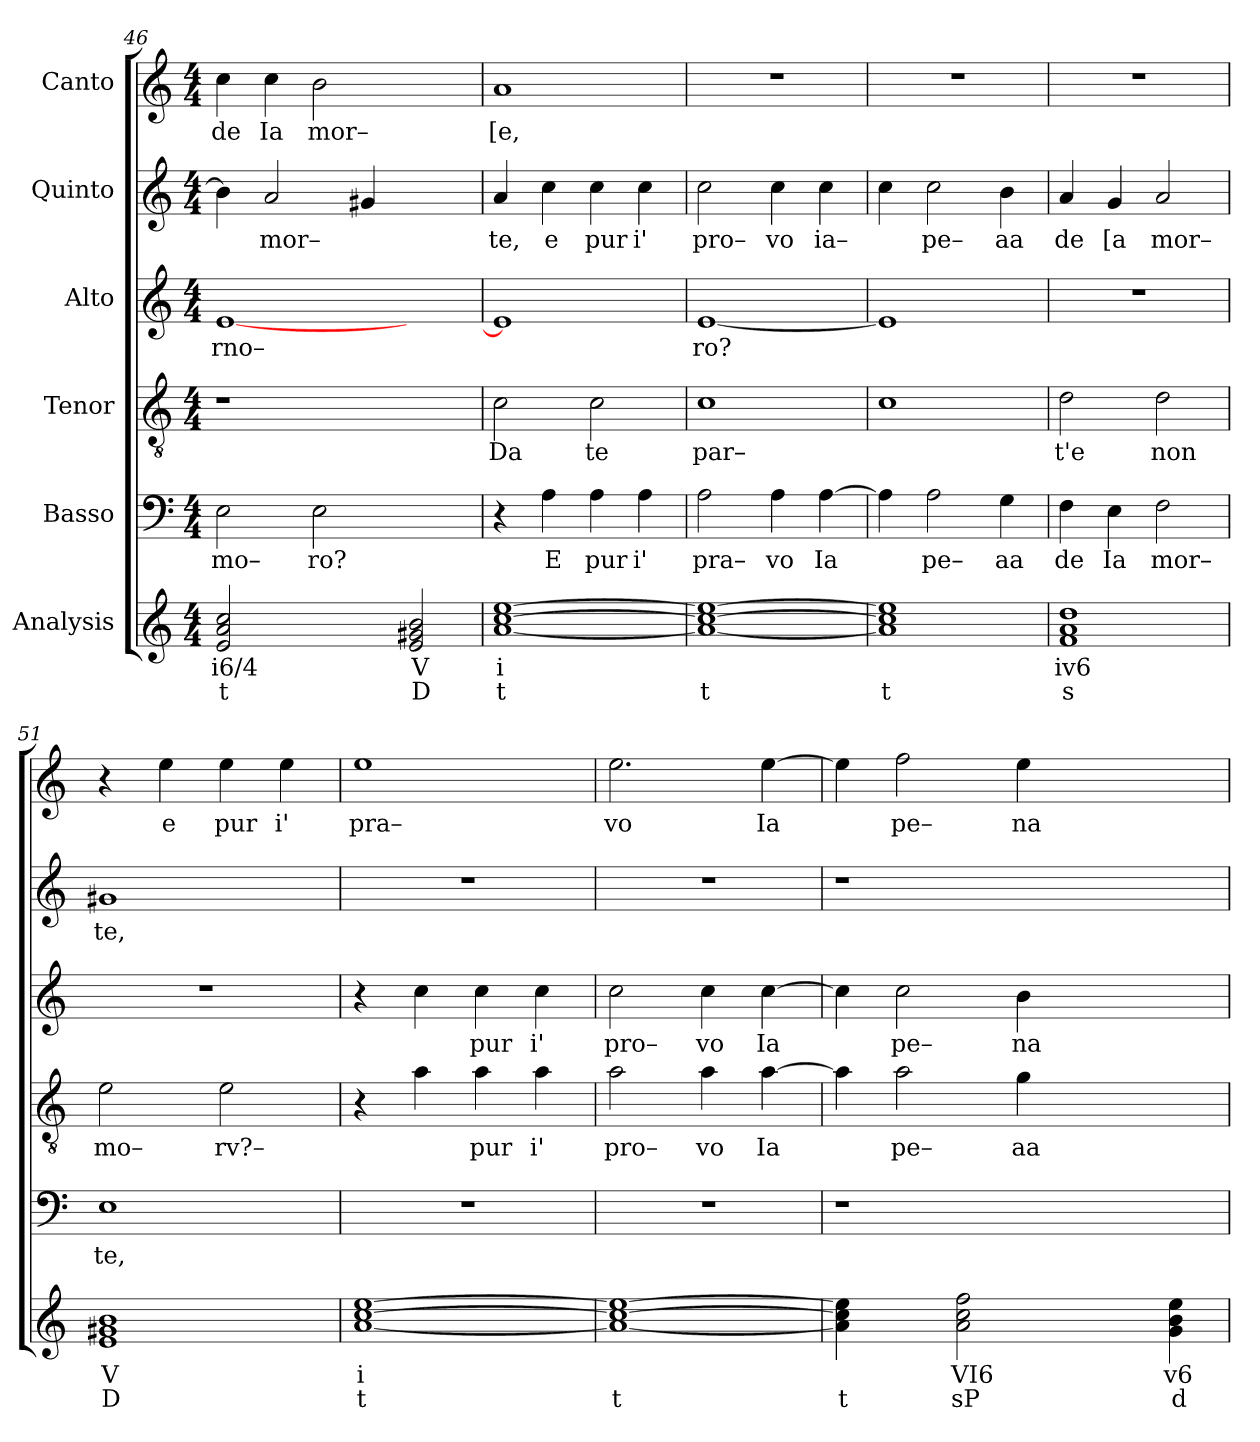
**kern	**text	**text	**kern	**text	**kern	**text	**kern	**text	**kern	**text	**kern	**text
*part6	*part6	*part6	*part5	*part5	*part4	*part4	*part3	*part3	*part2	*part2	*part1	*part1
*staff6	*staff6	*staff6	*staff5	*staff5	*staff4	*staff4	*staff3	*staff3	*staff2	*staff2	*staff1	*staff1
*I"Analysis	*	*	*I"Basso	*	*I"Tenor	*	*I"Alto	*	*I"Quinto	*	*I"Canto	*
*	*	*	*clefF4	*	*clefGv2	*	*clefG2	*	*clefG2	*	*clefG2	*
*k[]	*	*	*k[]	*	*k[]	*	*k[]	*	*k[]	*	*k[]	*
*M4/4	*	*	*M4/4	*	*M4/4	*	*M4/4	*	*M4/4	*	*M4/4	*
=46	=46	=46	=46	=46	=46	=46	=46	=46	=46	=46	=46	=46
!	!	!	!	!LO:LY:b	!	!	!	!	!	!	!	!
!	!	!	!	!	!	!	!	!LO:LY:b	!	!	!	!
!	!	!	!	!	!	!	!	!	!	!	!	!LO:LY:b
2e 2a 2cc	i6/4	t	2E\	mo–	1r	.	[1e	rno–	4b\]	.	4cc\	de
!	!	!	!	!	!	!	!	!	!	!LO:LY:b	!	!
!	!	!	!	!	!	!	!	!	!	!	!	!LO:LY:b
.	.	.	.	.	.	.	.	.	2a/	mor–	4cc\	Ia
!	!	!	!	!LO:LY:b	!	!	!	!	!	!	!	!
!	!	!	!	!	!	!	!	!	!	!	!	!LO:LY:b
2ryy	.	.	2E\	ro?	.	.	.	.	.	.	2b\	mor–
.	.	.	.	.	.	.	.	.	4g#X/	.	.	.
2e 2g#X 2b	V	D	2ryy	.	2ryy	.	2ryy	.	2ryy	.	2ryy	.
=47	=47	=47	=47	=47	=47	=47	=47	=47	=47	=47	=47	=47
!	!	!	!	!	!	!LO:LY:b	!	!	!	!	!	!
!	!	!	!	!	!	!	!	!	!	!LO:LY:b	!	!
!	!	!	!	!	!	!	!	!	!	!	!	!LO:LY:b
[1a [1cc [1ee	i	t	4r	.	2c\	Da	1e]	.	4a/	te,	1a	[e,
!	!	!	!	!LO:LY:b	!	!	!	!	!	!	!	!
!	!	!	!	!	!	!	!	!	!	!LO:LY:b	!	!
.	.	.	4A\	E	.	.	.	.	4cc\	e	.	.
!	!	!	!	!LO:LY:b	!	!	!	!	!	!	!	!
!	!	!	!	!	!	!LO:LY:b	!	!	!	!	!	!
!	!	!	!	!	!	!	!	!	!	!LO:LY:b	!	!
.	.	.	4A\	pur	2c\	te	.	.	4cc\	pur	.	.
!	!	!	!	!LO:LY:b	!	!	!	!	!	!	!	!
!	!	!	!	!	!	!	!	!	!	!LO:LY:b	!	!
.	.	.	4A\	i'	.	.	.	.	4cc\	i'	.	.
=48	=48	=48	=48	=48	=48	=48	=48	=48	=48	=48	=48	=48
!	!	!	!	!LO:LY:b	!	!	!	!	!	!	!	!
!	!	!	!	!	!	!LO:LY:b	!	!	!	!	!	!
!	!	!	!	!	!	!	!	!LO:LY:b	!	!	!	!
!	!	!	!	!	!	!	!	!	!	!LO:LY:b	!	!
1a_ 1cc_ 1ee_	.	t	2A\	pra–	1c	par–	[1e	ro?	2cc\	pro–	1r	.
!	!	!	!	!LO:LY:b	!	!	!	!	!	!	!	!
!	!	!	!	!	!	!	!	!	!	!LO:LY:b	!	!
.	.	.	4A\	vo	.	.	.	.	4cc\	vo	.	.
!	!	!	!	!LO:LY:b	!	!	!	!	!	!	!	!
!	!	!	!	!	!	!	!	!	!	!LO:LY:b	!	!
.	.	.	[4A\	Ia	.	.	.	.	4cc\	ia–	.	.
=49	=49	=49	=49	=49	=49	=49	=49	=49	=49	=49	=49	=49
1a] 1cc] 1ee]	.	t	4A\]	.	1c	.	1e]	.	4cc\	.	1r	.
!	!	!	!	!LO:LY:b	!	!	!	!	!	!	!	!
!	!	!	!	!	!	!	!	!	!	!LO:LY:b	!	!
.	.	.	2A\	pe–	.	.	.	.	2cc\	pe–	.	.
!	!	!	!	!LO:LY:b	!	!	!	!	!	!	!	!
!	!	!	!	!	!	!	!	!	!	!LO:LY:b	!	!
.	.	.	4G\	aa	.	.	.	.	4b\	aa	.	.
=50	=50	=50	=50	=50	=50	=50	=50	=50	=50	=50	=50	=50
!	!	!	!	!LO:LY:b	!	!	!	!	!	!	!	!
!	!	!	!	!	!	!LO:LY:b	!	!	!	!	!	!
!	!	!	!	!	!	!	!	!	!	!LO:LY:b	!	!
1f 1a 1dd	iv6	s	4F\	de	2d\	t'e	1r	.	4a/	de	1r	.
!	!	!	!	!LO:LY:b	!	!	!	!	!	!	!	!
!	!	!	!	!	!	!	!	!	!	!LO:LY:b	!	!
.	.	.	4E\	Ia	.	.	.	.	4g/	[a	.	.
!	!	!	!	!LO:LY:b	!	!	!	!	!	!	!	!
!	!	!	!	!	!	!LO:LY:b	!	!	!	!	!	!
!	!	!	!	!	!	!	!	!	!	!LO:LY:b	!	!
.	.	.	2F\	mor–	2d\	non	.	.	2a/	mor–	.	.
=51	=51	=51	=51	=51	=51	=51	=51	=51	=51	=51	=51	=51
!	!	!	!	!LO:LY:b	!	!	!	!	!	!	!	!
!	!	!	!	!	!	!LO:LY:b	!	!	!	!	!	!
!	!	!	!	!	!	!	!	!	!	!LO:LY:b	!	!
1e 1g#X 1b	V	D	1E	te,	2e\	mo–	1r	.	1g#X	te,	4r	.
!	!	!	!	!	!	!	!	!	!	!	!	!LO:LY:b
.	.	.	.	.	.	.	.	.	.	.	4ee\	e
!	!	!	!	!	!	!LO:LY:b	!	!	!	!	!	!
!	!	!	!	!	!	!	!	!	!	!	!	!LO:LY:b
.	.	.	.	.	2e\	rv?–	.	.	.	.	4ee\	pur
!	!	!	!	!	!	!	!	!	!	!	!	!LO:LY:b
.	.	.	.	.	.	.	.	.	.	.	4ee\	i'
=52	=52	=52	=52	=52	=52	=52	=52	=52	=52	=52	=52	=52
!	!	!	!	!	!	!	!	!	!	!	!	!LO:LY:b
[1a [1cc [1ee	i	t	1r	.	4r	.	4r	.	1r	.	1ee	pra–
.	.	.	.	.	4a\	.	4cc\	.	.	.	.	.
!	!	!	!	!	!	!LO:LY:b	!	!	!	!	!	!
!	!	!	!	!	!	!	!	!LO:LY:b	!	!	!	!
.	.	.	.	.	4a\	pur	4cc\	pur	.	.	.	.
!	!	!	!	!	!	!LO:LY:b	!	!	!	!	!	!
!	!	!	!	!	!	!	!	!LO:LY:b	!	!	!	!
.	.	.	.	.	4a\	i'	4cc\	i'	.	.	.	.
=53	=53	=53	=53	=53	=53	=53	=53	=53	=53	=53	=53	=53
!	!	!	!	!	!	!LO:LY:b	!	!	!	!	!	!
!	!	!	!	!	!	!	!	!LO:LY:b	!	!	!	!
!	!	!	!	!	!	!	!	!	!	!	!	!LO:LY:b
1a_ 1cc_ 1ee_	.	t	1r	.	2a\	pro–	2cc\	pro–	1r	.	2.ee\	vo
!	!	!	!	!	!	!LO:LY:b	!	!	!	!	!	!
!	!	!	!	!	!	!	!	!LO:LY:b	!	!	!	!
.	.	.	.	.	4a\	vo	4cc\	vo	.	.	.	.
!	!	!	!	!	!	!LO:LY:b	!	!	!	!	!	!
!	!	!	!	!	!	!	!	!LO:LY:b	!	!	!	!
!	!	!	!	!	!	!	!	!	!	!	!	!LO:LY:b
.	.	.	.	.	[4a\	Ia	[4cc\	Ia	.	.	[4ee\	Ia
=54	=54	=54	=54	=54	=54	=54	=54	=54	=54	=54	=54	=54
4a] 4cc] 4ee]	.	t	1r	.	4a\]	.	4cc\]	.	1r	.	4ee\]	.
!	!	!	!	!	!	!LO:LY:b	!	!	!	!	!	!
!	!	!	!	!	!	!	!	!LO:LY:b	!	!	!	!
!	!	!	!	!	!	!	!	!	!	!	!	!LO:LY:b
4ryy	.	.	.	.	2a\	pe–	2cc\	pe–	.	.	2ff\	pe–
2a 2cc 2ff	VI6	sP	.	.	.	.	.	.	.	.	.	.
!	!	!	!	!	!	!LO:LY:b	!	!	!	!	!	!
!	!	!	!	!	!	!	!	!LO:LY:b	!	!	!	!
!	!	!	!	!	!	!	!	!	!	!	!	!LO:LY:b
.	.	.	.	.	4g\	aa	4b\	na	.	.	4ee\	na
2ryy	.	.	2.ryy	.	2.ryy	.	2.ryy	.	2.ryy	.	2.ryy	.
4g 4b 4ee	v6	d	.	.	.	.	.	.	.	.	.	.
=	=	=	=	=	=	=	=	=	=	=	=	=
*-	*-	*-	*-	*-	*-	*-	*-	*-	*-	*-	*-	*-
